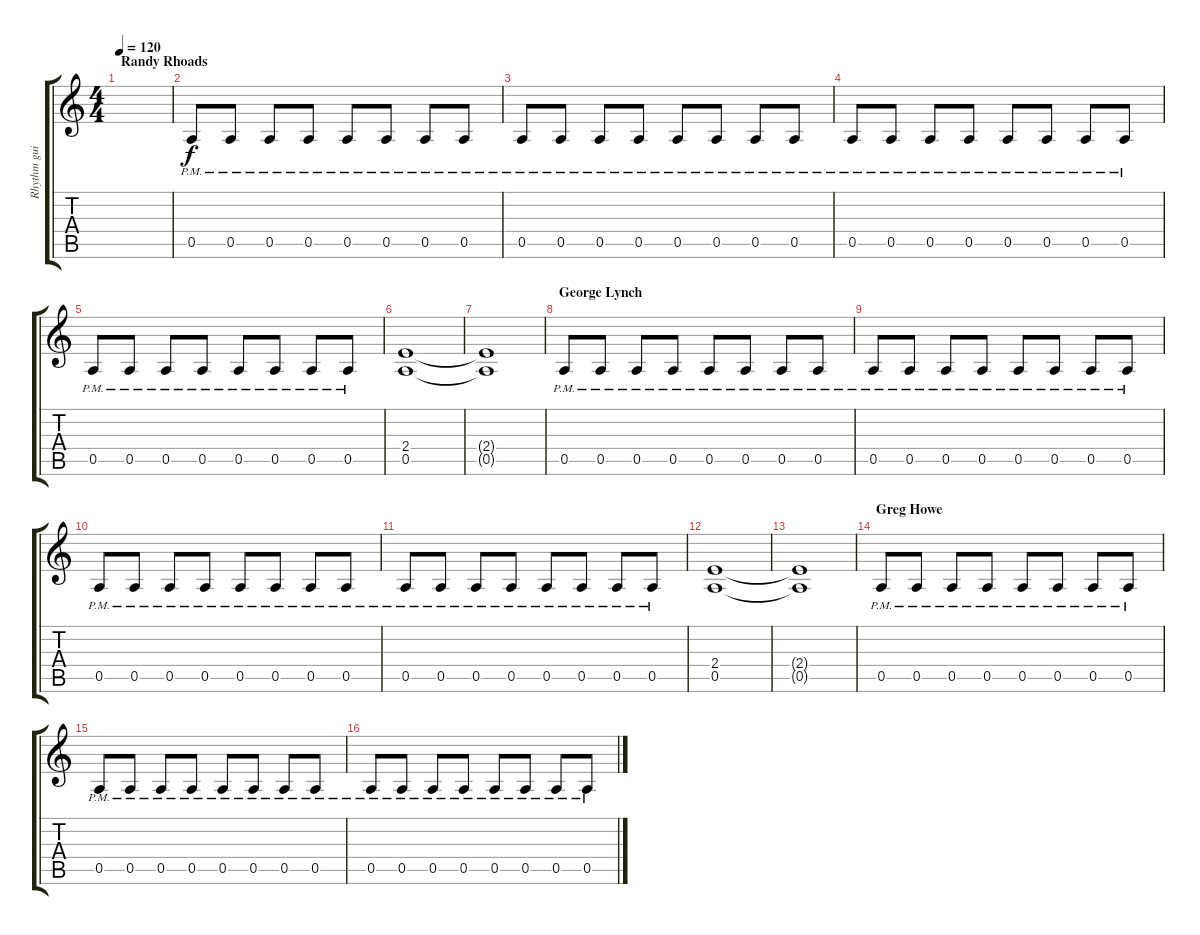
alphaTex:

\track ("Rhythm guitar" "Rhythm gui") {instrument overdrivenguitar}
\staff {score tabs}
\tuning (E4 B3 G3 D3 A2 E2) {hide}
\ts (4 4)
\section ("" "Randy Rhoads")
\tempo 120
\clef g2
\ks c
|
0.5{pm}.8 0.5{pm}.8 0.5{pm}.8 0.5{pm}.8 0.5{pm}.8 0.5{pm}.8 0.5{pm}.8 0.5{pm}.8 |
0.5{pm}.8 0.5{pm}.8 0.5{pm}.8 0.5{pm}.8 0.5{pm}.8 0.5{pm}.8 0.5{pm}.8 0.5{pm}.8 |
0.5{pm}.8 0.5{pm}.8 0.5{pm}.8 0.5{pm}.8 0.5{pm}.8 0.5{pm}.8 0.5{pm}.8 0.5{pm}.8 |
0.5{pm}.8 0.5{pm}.8 0.5{pm}.8 0.5{pm}.8 0.5{pm}.8 0.5{pm}.8 0.5{pm}.8 0.5{pm}.8 |
(2.4 0.5).1 |
(2.4{t} 0.5{t}).1 |
\section ("" "George Lynch")
0.5{pm}.8 0.5{pm}.8 0.5{pm}.8 0.5{pm}.8 0.5{pm}.8 0.5{pm}.8 0.5{pm}.8 0.5{pm}.8 |
0.5{pm}.8 0.5{pm}.8 0.5{pm}.8 0.5{pm}.8 0.5{pm}.8 0.5{pm}.8 0.5{pm}.8 0.5{pm}.8 |
0.5{pm}.8 0.5{pm}.8 0.5{pm}.8 0.5{pm}.8 0.5{pm}.8 0.5{pm}.8 0.5{pm}.8 0.5{pm}.8 |
0.5{pm}.8 0.5{pm}.8 0.5{pm}.8 0.5{pm}.8 0.5{pm}.8 0.5{pm}.8 0.5{pm}.8 0.5{pm}.8 |
(2.4 0.5).1 |
(2.4{t} 0.5{t}).1 |
\section ("" "Greg Howe")
0.5{pm}.8 0.5{pm}.8 0.5{pm}.8 0.5{pm}.8 0.5{pm}.8 0.5{pm}.8 0.5{pm}.8 0.5{pm}.8 |
0.5{pm}.8 0.5{pm}.8 0.5{pm}.8 0.5{pm}.8 0.5{pm}.8 0.5{pm}.8 0.5{pm}.8 0.5{pm}.8 |
0.5{pm}.8 0.5{pm}.8 0.5{pm}.8 0.5{pm}.8 0.5{pm}.8 0.5{pm}.8 0.5{pm}.8 0.5{pm}.8
